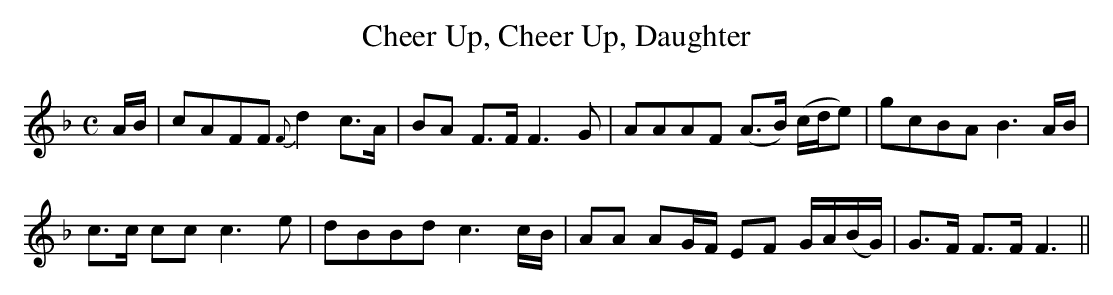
X:1
T:Cheer Up, Cheer Up, Daughter
M:C
L:1/8
K:F
A/B/ | cAFF {F}d2 c>A | BA F>F F3G | AAAF (A>B) (c/d/e) | gcBA B3 A/B/ |
c>c cc c3e | dBBd c3 c/B/ | AA AG/F/ EF G/A/(B/G/) | G>F F>F F3 ||
